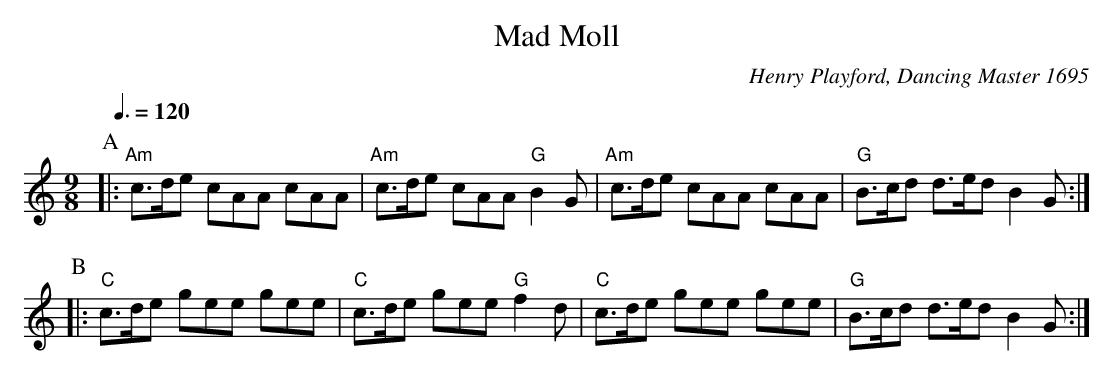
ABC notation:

X:1
T:Mad Moll
M:9/8
L:1/8
Q:3/8=120
C:Henry Playford, Dancing Master 1695
K:C
P:A
|: "Am"c>de cAA cAA | "Am"c>de cAA "G"B2G | "Am"c>de cAA cAA | "G"B>cd d>ed B2G :|
P:B
|: "C"c>de gee gee | "C"c>de gee "G"f2d | "C"c>de gee gee | "G"B>cd d>ed B2G :|
